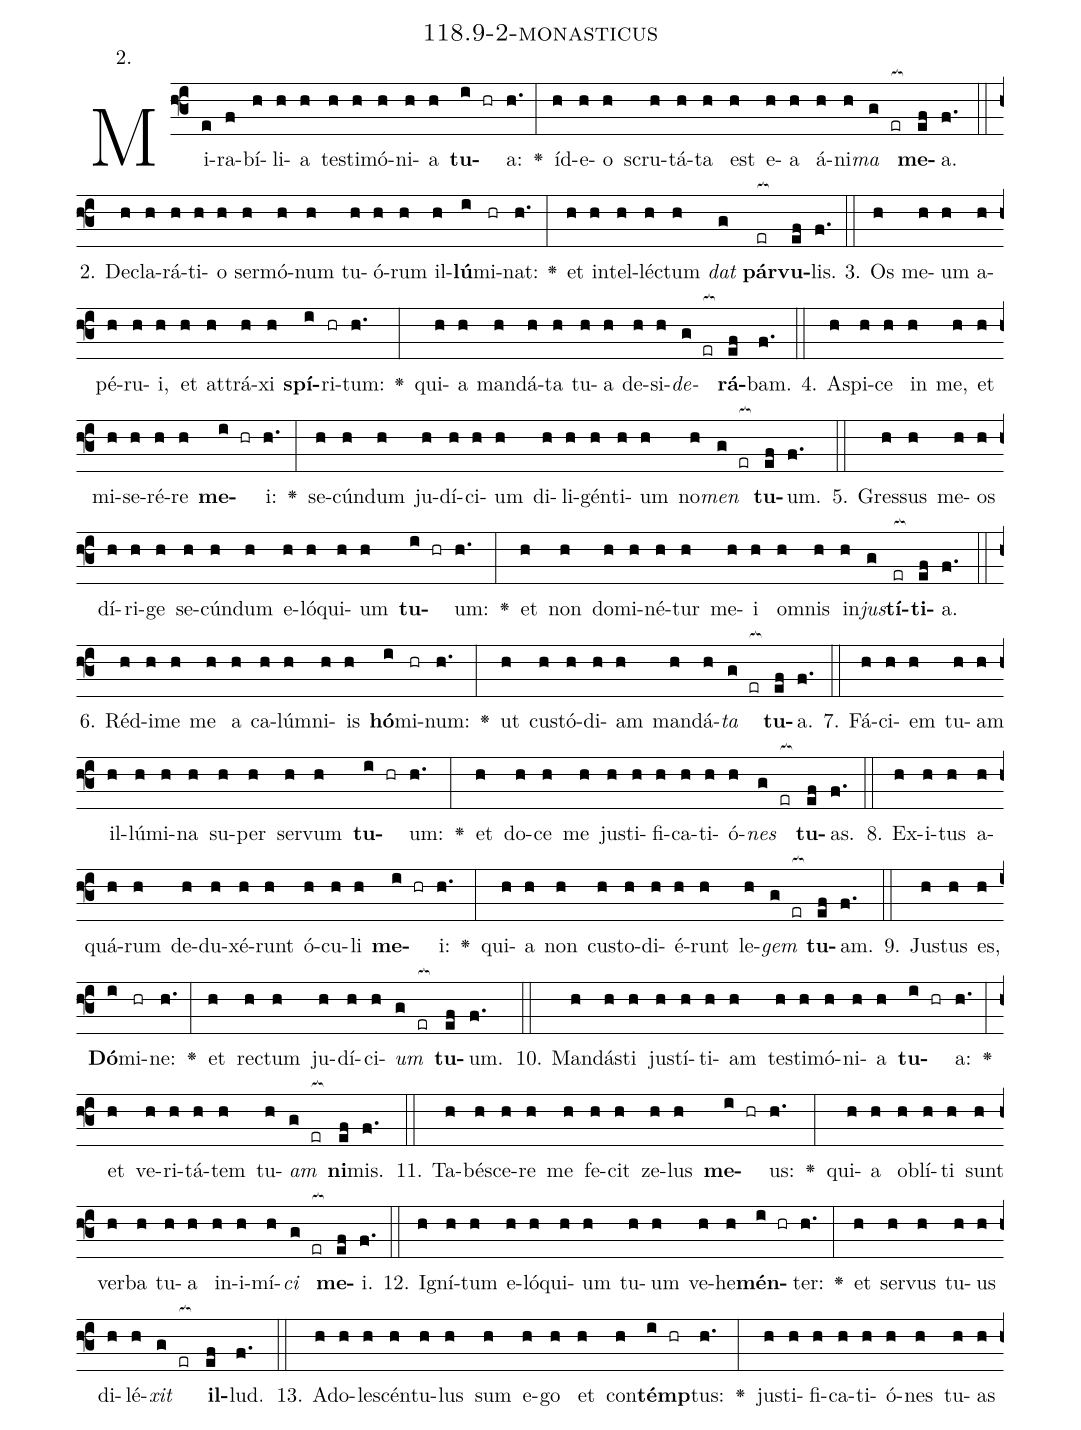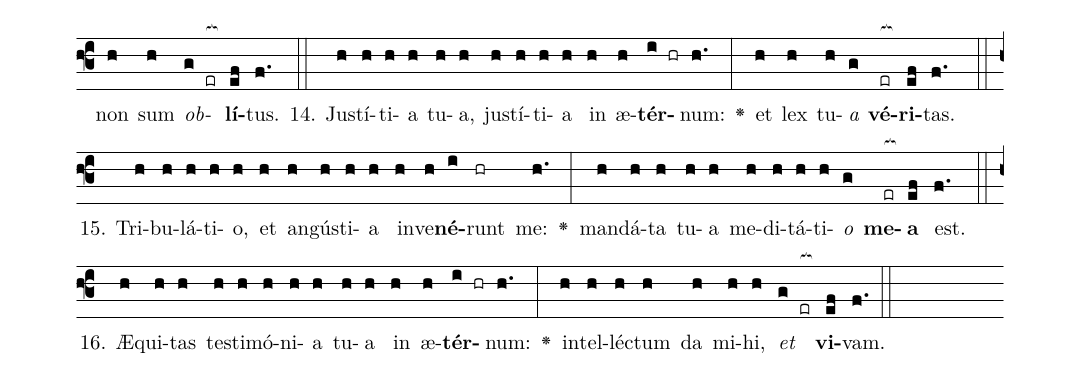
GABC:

name: 118.9-2-monasticus;
annotation: 2.;
%%
(f3)Mi(e)ra(f)bí(h)li(h)a(h) tes(h)ti(h)mó(h)ni(h)a(h) <b>tu</b>(i hr)a:(h.) <v>\greheightstar</v>(:) íd(h)e(h)o(h) scru(h)tá(h)ta(h) est(h) e(h)a(h) á(h)ni(h)<i>ma</i>(g er[ocb:1{]) <b>me</b>(ef[ocb:0}])a.(f.) (::)
2. De(h)cla(h)rá(h)ti(h)o(h) ser(h)mó(h)num(h) tu(h)ó(h)rum(h) il(h)<b>lú</b>(i)mi(hr)nat:(h.) <v>\greheightstar</v>(:) et(h) in(h)tel(h)léc(h)tum(h) <i>dat</i>(g) <b>pár</b>(er[ocb:1{])<b>vu</b>(ef[ocb:0}])lis.(f.) (::)
3. Os(h) me(h)um(h) a(h)pé(h)ru(h)i,(h) et(h) at(h)trá(h)xi(h) <b>spí</b>(i)ri(hr)tum:(h.) <v>\greheightstar</v>(:) qui(h)a(h) man(h)dá(h)ta(h) tu(h)a(h) de(h)si(h)<i>de</i>(g er[ocb:1{])<b>rá</b>(ef[ocb:0}])bam.(f.) (::)
4. A(h)spi(h)ce(h) in(h) me,(h) et(h) mi(h)se(h)ré(h)re(h) <b>me</b>(i hr)i:(h.) <v>\greheightstar</v>(:) se(h)cún(h)dum(h) ju(h)dí(h)ci(h)um(h) di(h)li(h)gén(h)ti(h)um(h) no(h)<i>men</i>(g er[ocb:1{]) <b>tu</b>(ef[ocb:0}])um.(f.) (::)
5. Gres(h)sus(h) me(h)os(h) dí(h)ri(h)ge(h) se(h)cún(h)dum(h) e(h)ló(h)qui(h)um(h) <b>tu</b>(i hr)um:(h.) <v>\greheightstar</v>(:) et(h) non(h) do(h)mi(h)né(h)tur(h) me(h)i(h) om(h)nis(h) in(h)<i>jus</i>(g)<b>tí</b>(er[ocb:1{])<b>ti</b>(ef[ocb:0}])a.(f.) (::)
6. Réd(h)i(h)me(h) me(h) a(h) ca(h)lúm(h)ni(h)is(h) <b>hó</b>(i)mi(hr)num:(h.) <v>\greheightstar</v>(:) ut(h) cus(h)tó(h)di(h)am(h) man(h)dá(h)<i>ta</i>(g er[ocb:1{]) <b>tu</b>(ef[ocb:0}])a.(f.) (::)
7. Fá(h)ci(h)em(h) tu(h)am(h) il(h)lú(h)mi(h)na(h) su(h)per(h) ser(h)vum(h) <b>tu</b>(i hr)um:(h.) <v>\greheightstar</v>(:) et(h) do(h)ce(h) me(h) jus(h)ti(h)fi(h)ca(h)ti(h)ó(h)<i>nes</i>(g er[ocb:1{]) <b>tu</b>(ef[ocb:0}])as.(f.) (::)
8. Ex(h)i(h)tus(h) a(h)quá(h)rum(h) de(h)du(h)xé(h)runt(h) ó(h)cu(h)li(h) <b>me</b>(i hr)i:(h.) <v>\greheightstar</v>(:) qui(h)a(h) non(h) cus(h)to(h)di(h)é(h)runt(h) le(h)<i>gem</i>(g er[ocb:1{]) <b>tu</b>(ef[ocb:0}])am.(f.) (::)
9. Jus(h)tus(h) es,(h) <b>Dó</b>(i)mi(hr)ne:(h.) <v>\greheightstar</v>(:) et(h) rec(h)tum(h) ju(h)dí(h)ci(h)<i>um</i>(g er[ocb:1{]) <b>tu</b>(ef[ocb:0}])um.(f.) (::)
10. Man(h)dás(h)ti(h) jus(h)tí(h)ti(h)am(h) tes(h)ti(h)mó(h)ni(h)a(h) <b>tu</b>(i hr)a:(h.) <v>\greheightstar</v>(:) et(h) ve(h)ri(h)tá(h)tem(h) tu(h)<i>am</i>(g er[ocb:1{]) <b>ni</b>(ef[ocb:0}])mis.(f.) (::)
11. Ta(h)bé(h)sce(h)re(h) me(h) fe(h)cit(h) ze(h)lus(h) <b>me</b>(i hr)us:(h.) <v>\greheightstar</v>(:) qui(h)a(h) ob(h)lí(h)ti(h) sunt(h) ver(h)ba(h) tu(h)a(h) in(h)i(h)mí(h)<i>ci</i>(g er[ocb:1{]) <b>me</b>(ef[ocb:0}])i.(f.) (::)
12. I(h)gní(h)tum(h) e(h)ló(h)qui(h)um(h) tu(h)um(h) ve(h)he(h)<b>mén</b>(i hr)ter:(h.) <v>\greheightstar</v>(:) et(h) ser(h)vus(h) tu(h)us(h) di(h)lé(h)<i>xit</i>(g er[ocb:1{]) <b>il</b>(ef[ocb:0}])lud.(f.) (::)
13. Ad(h)o(h)le(h)scén(h)tu(h)lus(h) sum(h) e(h)go(h) et(h) con(h)<b>témp</b>(i hr)tus:(h.) <v>\greheightstar</v>(:) jus(h)ti(h)fi(h)ca(h)ti(h)ó(h)nes(h) tu(h)as(h) non(h) sum(h) <i>ob</i>(g er[ocb:1{])<b>lí</b>(ef[ocb:0}])tus.(f.) (::)
14. Jus(h)tí(h)ti(h)a(h) tu(h)a,(h) jus(h)tí(h)ti(h)a(h) in(h) æ(h)<b>tér</b>(i hr)num:(h.) <v>\greheightstar</v>(:) et(h) lex(h) tu(h)<i>a</i>(g) <b>vé</b>(er[ocb:1{])<b>ri</b>(ef[ocb:0}])tas.(f.) (::)
15. Tri(h)bu(h)lá(h)ti(h)o,(h) et(h) an(h)gús(h)ti(h)a(h) in(h)ve(h)<b>né</b>(i)runt(hr) me:(h.) <v>\greheightstar</v>(:) man(h)dá(h)ta(h) tu(h)a(h) me(h)di(h)tá(h)ti(h)<i>o</i>(g) <b>me</b>(er[ocb:1{])<b>a</b>(ef[ocb:0}]) est.(f.) (::)
16. Æ(h)qui(h)tas(h) tes(h)ti(h)mó(h)ni(h)a(h) tu(h)a(h) in(h) æ(h)<b>tér</b>(i hr)num:(h.) <v>\greheightstar</v>(:) in(h)tel(h)léc(h)tum(h) da(h) mi(h)hi,(h) <i>et</i>(g er[ocb:1{]) <b>vi</b>(ef[ocb:0}])vam.(f.) (::)
